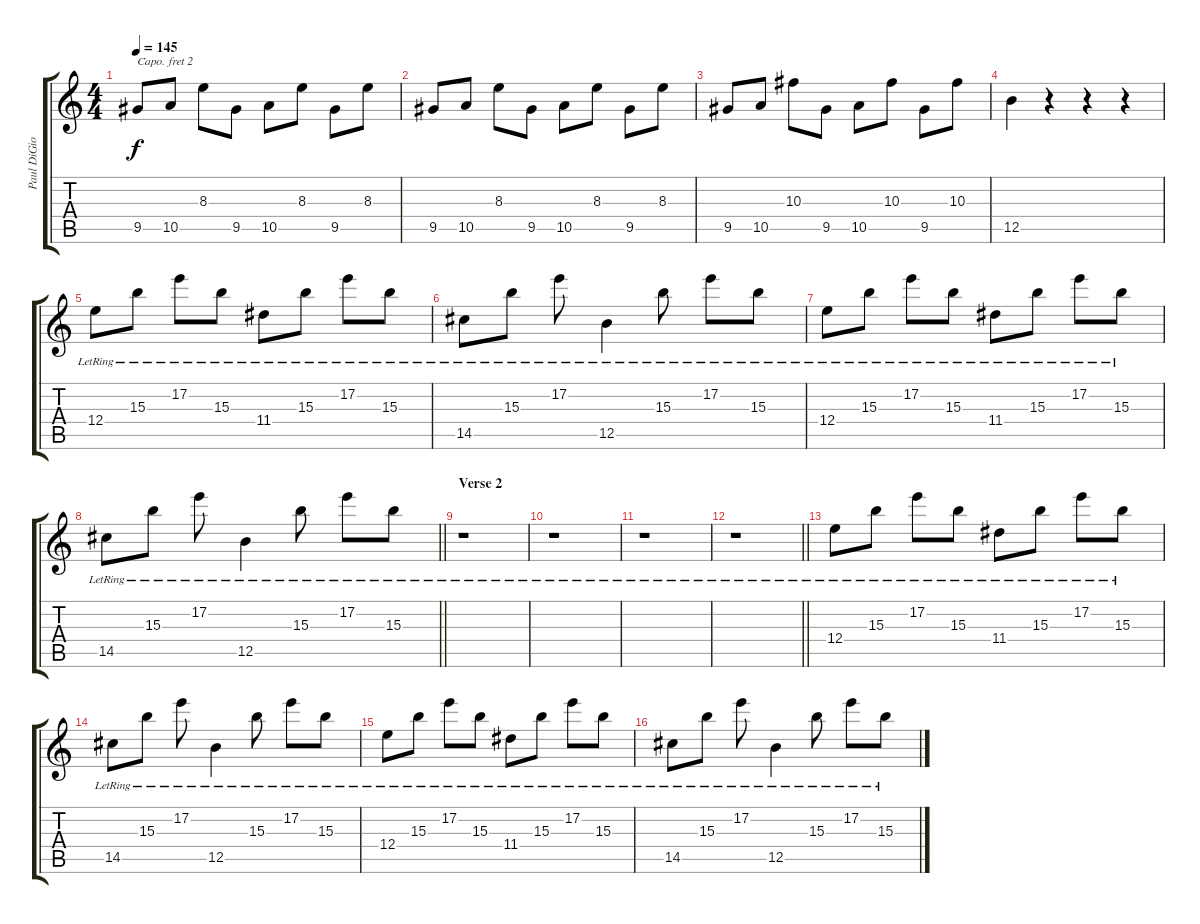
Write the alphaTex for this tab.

\track ("Paul DiGiovanni (Lead Guitar)" "Paul DiGio") {instrument overdrivenguitar}
\staff {score tabs}
\capo 2
\tuning (D4 A3 Gb3 D3 A2 D2) {hide}
\ts (4 4)
\tempo 145
\clef g2
\ks c
9.5.8{dy f} 10.5.8 8.3.8 9.5.8 10.5.8 8.3.8 9.5.8 8.3.8 |
9.5.8 10.5.8 8.3.8 9.5.8 10.5.8 8.3.8 9.5.8 8.3.8 |
9.5.8 10.5.8 10.3.8 9.5.8 10.5.8 10.3.8 9.5.8 10.3.8 |
12.5.4 r.4 r.4 r.4 |
12.4{lr}.8{instrument overdrivenguitar} 15.3{lr}.8 17.2{lr}.8 15.3{lr}.8 11.4{lr}.8 15.3{lr}.8 17.2{lr}.8 15.3{lr}.8 |
14.5{lr}.8 15.3{lr}.8 17.2{lr}.8 12.5{lr}.4 15.3{lr}.8 17.2{lr}.8 15.3{lr}.8 |
12.4{lr}.8 15.3{lr}.8 17.2{lr}.8 15.3{lr}.8 11.4{lr}.8 15.3{lr}.8 17.2{lr}.8 15.3{lr}.8 |
\barLineRight lightlight
14.5{lr}.8 15.3{lr}.8 17.2{lr}.8 12.5{lr}.4 15.3{lr}.8 17.2{lr}.8 15.3{lr}.8 |
\section ("" "Verse 2")
r.1 |
r.1 |
r.1 |
\barLineRight lightlight
r.1 |
12.4{lr}.8{instrument overdrivenguitar} 15.3{lr}.8 17.2{lr}.8 15.3{lr}.8 11.4{lr}.8 15.3{lr}.8 17.2{lr}.8 15.3{lr}.8 |
14.5{lr}.8 15.3{lr}.8 17.2{lr}.8 12.5{lr}.4 15.3{lr}.8 17.2{lr}.8 15.3{lr}.8 |
12.4{lr}.8 15.3{lr}.8 17.2{lr}.8 15.3{lr}.8 11.4{lr}.8 15.3{lr}.8 17.2{lr}.8 15.3{lr}.8 |
14.5{lr}.8 15.3{lr}.8 17.2{lr}.8 12.5{lr}.4 15.3{lr}.8 17.2{lr}.8 15.3{lr}.8
